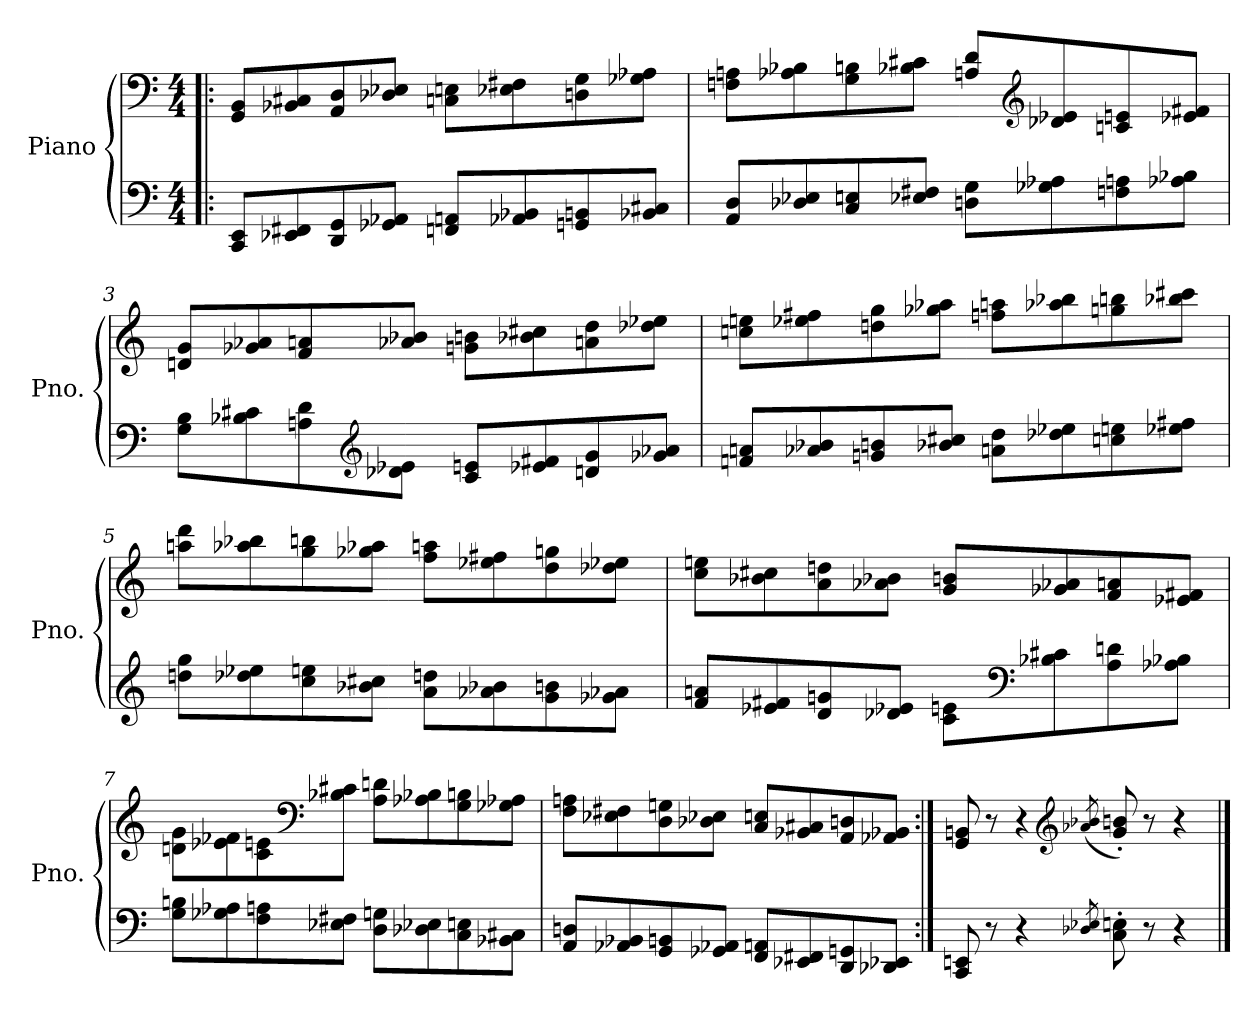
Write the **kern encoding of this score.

**kern	**kern
*part1	*part1
*staff2	*staff1
*I"Piano	*
*I'Pno.	*
*clefF4	*clefF4
*k[]	*k[]
*M4/4	*M4/4
*MM120	*MM120
=1!|:	=1!|:
8CC/ 8EE/L	8GG/ 8BB/L
8EE-X/ 8FF#X/	8BB-X/ 8C#X/
8DD/ 8GG/	8AA/ 8D/
8GG-X/ 8AA-X/J	8D-X/ 8E-X/J
8FFn/ 8AAn/L	8Cn\ 8En\L
8AA-X/ 8BB-X/	8E-X\ 8F#X\
8GGn/ 8BBn/	8Dn\ 8G\
8BB-X/ 8C#X/J	8G-X\ 8A-X\J
!!LO:LB:g=z
=2	=2
8AA/ 8D/L	8Fn\ 8An\L
8D-X/ 8E-X/	8A-X\ 8B-X\
8C/ 8En/	8G\ 8Bn\
8E-X/ 8F#X/J	8B-X\ 8c#X\J
8Dn\ 8G\L	8An/ 8d/L
*	*clefG2
8G-X\ 8A-X\	8d-X/ 8e-X/
8Fn\ 8An\	8cn/ 8en/
8A-X\ 8B-X\J	8e-X/ 8f#X/J
!!LO:LB:g=z
=3	=3
8G\ 8B\L	8dn/ 8g/L
8B-X\ 8c#X\	8g-X/ 8a-X/
8An\ 8d\	8f/ 8an/
*clefG2	*
8d-X\ 8e-X\J	8a-X/ 8b-X/J
8c#/ 8en/L	8gn\ 8bn\L
8e-X/ 8f#X/	8b-X\ 8cc#X\
8dn/ 8g/	8an\ 8dd\
8g-X/ 8a-X/J	8dd-X\ 8ee-X\J
!!LO:LB:g=z
=4	=4
8fn/ 8an/L	8ccn\ 8een\L
8a-X/ 8b-X/	8ee-X\ 8ff#X\
8gn/ 8bn/	8ddn\ 8gg\
8b-X/ 8cc#X/J	8gg-X\ 8aa-X\J
8an\ 8dd\L	8ffn\ 8aan\L
8dd-X\ 8ee-X\	8aa-X\ 8bb-X\
8ccn\ 8een\	8ggn\ 8bbn\
8ee-X\ 8ff#X\J	8bb-X\ 8ccc#X\J
=5	=5
8ddn\ 8gg\L	8aan\ 8ddd\L
8dd-X\ 8ee-X\	8aa-X\ 8bb-X\
8cc\ 8een\	8gg\ 8bbn\
8b-X\ 8cc#X\J	8gg-X\ 8aa-X\J
8a\ 8ddn\L	8ff\ 8aan\L
8a-X\ 8b-X\	8ee-X\ 8ff#X\
8g\ 8bn\	8dd\ 8ggn\
8g-X\ 8a-X\J	8dd-X\ 8ee-X\J
!!LO:LB:g=z
=6	=6
8f/ 8an/L	8cc\ 8een\L
8e-X/ 8f#X/	8b-X\ 8cc#X\
8d/ 8gn/	8a\ 8ddn\
8d-X/ 8e-X/J	8a-X\ 8b-X\J
8c\ 8en\L	8g/ 8bn/L
*clefF4	*
8B-X\ 8c#X\	8g-X/ 8a-X/
8A\ 8dn\	8f/ 8an/
8A-X\ 8B-X\J	8e-X/ 8f#X/J
=7	=7
8G\ 8Bn\L	8dn\ 8g\L
8G-X\ 8A-X\	8e-X\ 8f-X\
8F\ 8An\	8c\ 8en\
*	*clefF4
8E-X\ 8F#X\J	8B-X\ 8c#X\J
8D\ 8Gn\L	8A\ 8dn\L
8D-X\ 8E-X\	8A-X\ 8B-X\
8C\ 8En\	8G\ 8Bn\
8BB-X\ 8C#X\J	8G-X\ 8A-X\J
!!LO:LB:g=z
=8	=8
8AA/ 8Dn/L	8F\ 8An\L
8AA-X/ 8BB-X/	8E-X\ 8F#X\
8GG/ 8BBn/	8D\ 8Gn\
8GG-X/ 8AA-X/J	8D-X\ 8E-X\J
8FF/ 8AAn/L	8C/ 8En/L
8EE-X/ 8FF#X/	8BB-X/ 8C#X/
8DD/ 8GGn/	8AA/ 8Dn/
8DD-X/ 8EE-X/J	8AA-X/ 8BB-X/J
=9:|!	=9:|!
8CC/ 8EEn/	8GG/ 8BBn/
8r	8r
4r	4r
8qD-X/ 8qE-X/	.
*	*clefG2
.	(<8qa-X/ 8qb-X/
8C\' 8En\'	8g/' 8bn/')
8r	8r
4r	4r
==	==
*-	*-
